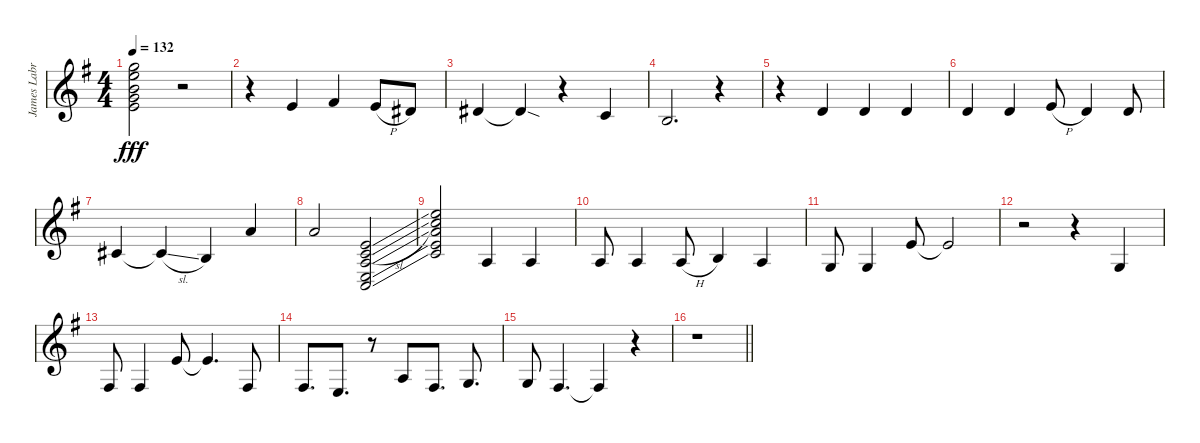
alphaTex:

\track ("James Labrie" "James Labr") {instrument voiceoohs}
\staff {score}
\tuning (E4 B3 G3 D3 A2 E2) {hide}
\ts (4 4)
\tempo 132
\clef g2
\ks eminor
(15.1 16.3 26.4 19.5 27.6).2{dy fff} r.2 |
r.4 5.2.4 7.2.4 5.2{h}.8 4.2.8 |
4.2.4 4.2{sod t}.4 r.4 1.2.4 |
0.2.2{d} r.4 |
r.4 3.2.4 3.2.4 3.2.4 |
3.2.4 3.2.4 5.2{h}.8 3.2.4 3.2.8 |
2.2.4 2.2{sl t}.4 0.2.4 5.1.4 |
5.1.2 (5.2{sl} 5.3{sl} 2.4{sl} 3.5{sl} 17.6{sl}).2 |
(17.2 17.3 14.4 15.5 29.6).2 2.3.4 2.3.4 |
7.4.8 2.3.4 2.3{h}.8 4.3.4 2.3.4 |
0.3.8 0.3.4 0.1.8 0.1{t}.2 |
r.2 r.4 0.3.4 |
4.4.8 4.4.4 0.1.8 0.1{t}.4{d} 4.4.8 |
4.4.8{d} 2.4.8{d} r.8 2.3.8 4.4.8{d} 0.3.8{d} |
0.3.8 4.4.4{d} 4.4{t}.4 r.4 |
\barLineRight lightlight
r.1
